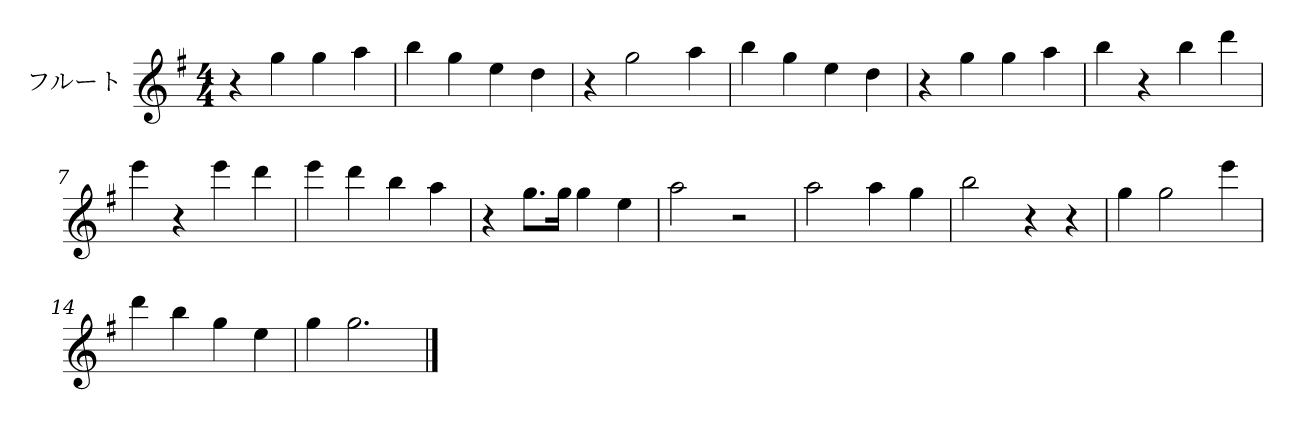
**kern
*part1
*staff1
*I"フルート
*stria5
*clefG2
*k[f#]
*M4/4
*MM132
=1
4r
4gg
4gg
4aa
=2
4bb
4gg
4ee
4dd
=3
4r
2gg
4aa
=4
4bb
4gg
4ee
4dd
=5
4r
4gg
4gg
4aa
=6
4bb
4r
4bb
4ddd
=7
4eee
4r
4eee
4ddd
=8
4eee
4ddd
4bb
4aa
=9
4r
8.ggL
16ggJk
4gg
4ee
=10
2aa
2r
=11
2aa
4aa
4gg
=12
2bb
4r
4r
=13
4gg
2gg
4eee
=14
4ddd
4bb
4gg
4ee
=15
4gg
2.gg
==
*-
